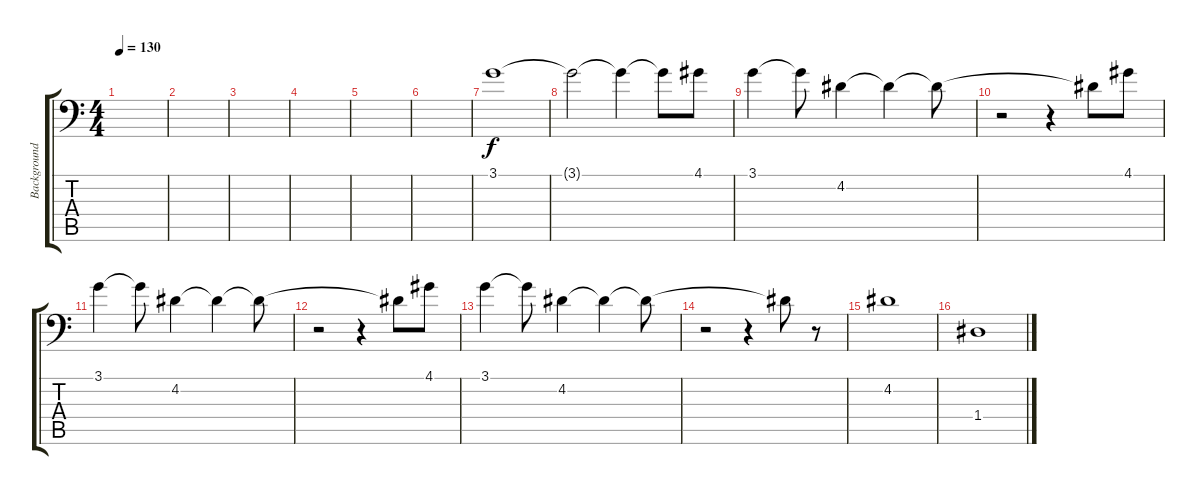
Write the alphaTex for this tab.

\track ("Background I" "Background") {instrument lead3calliope}
\staff {score tabs}
\tuning (E4 B3 G3 D3 A2 E1) {hide}
\ts (4 4)
\tempo 130
\clef f4
\ks c
|
|
|
|
|
|
3.1.1{volume 16 instrument choiraahs} |
3.1{t}.2 3.1{t}.4 3.1{t}.8 4.1.8 |
3.1.4 3.1{t}.8 4.2.4 4.2{t}.4 4.2{t}.8 |
r.2 r.4 4.2{t}.8 4.1.8 |
3.1.4 3.1{t}.8 4.2.4 4.2{t}.4 4.2{t}.8 |
r.2 r.4 4.2{t}.8 4.1.8 |
3.1.4 3.1{t}.8 4.2.4 4.2{t}.4 4.2{t}.8 |
r.2 r.4 4.2{t}.8 r.8 |
4.2.1{volume 7 instrument lead3calliope} |
1.4.1
